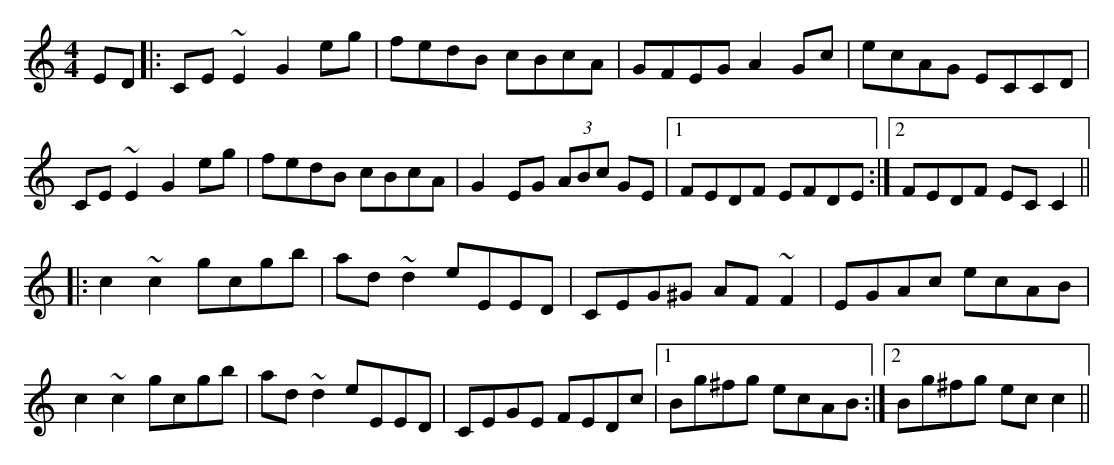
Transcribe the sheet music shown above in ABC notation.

X:1
M:4/4
K:C
ED|:CE ~E2 G2 eg|fedB cBcA|GFEG A2 Gc|ecAG ECCD|
CE ~E2 G2 eg|fedB cBcA|G2 EG (3ABc GE|1 FEDF EFDE:|2 FEDF EC C2||
|:c2 ~c2 gcgb|ad ~d2 eEED|CEG^G AF ~F2|EGAc ecAB|
c2 ~c2 gcgb|ad ~d2 eEED|CEGE FEDc|1 Bg^fg ecAB:|2 Bg^fg ec c2||
